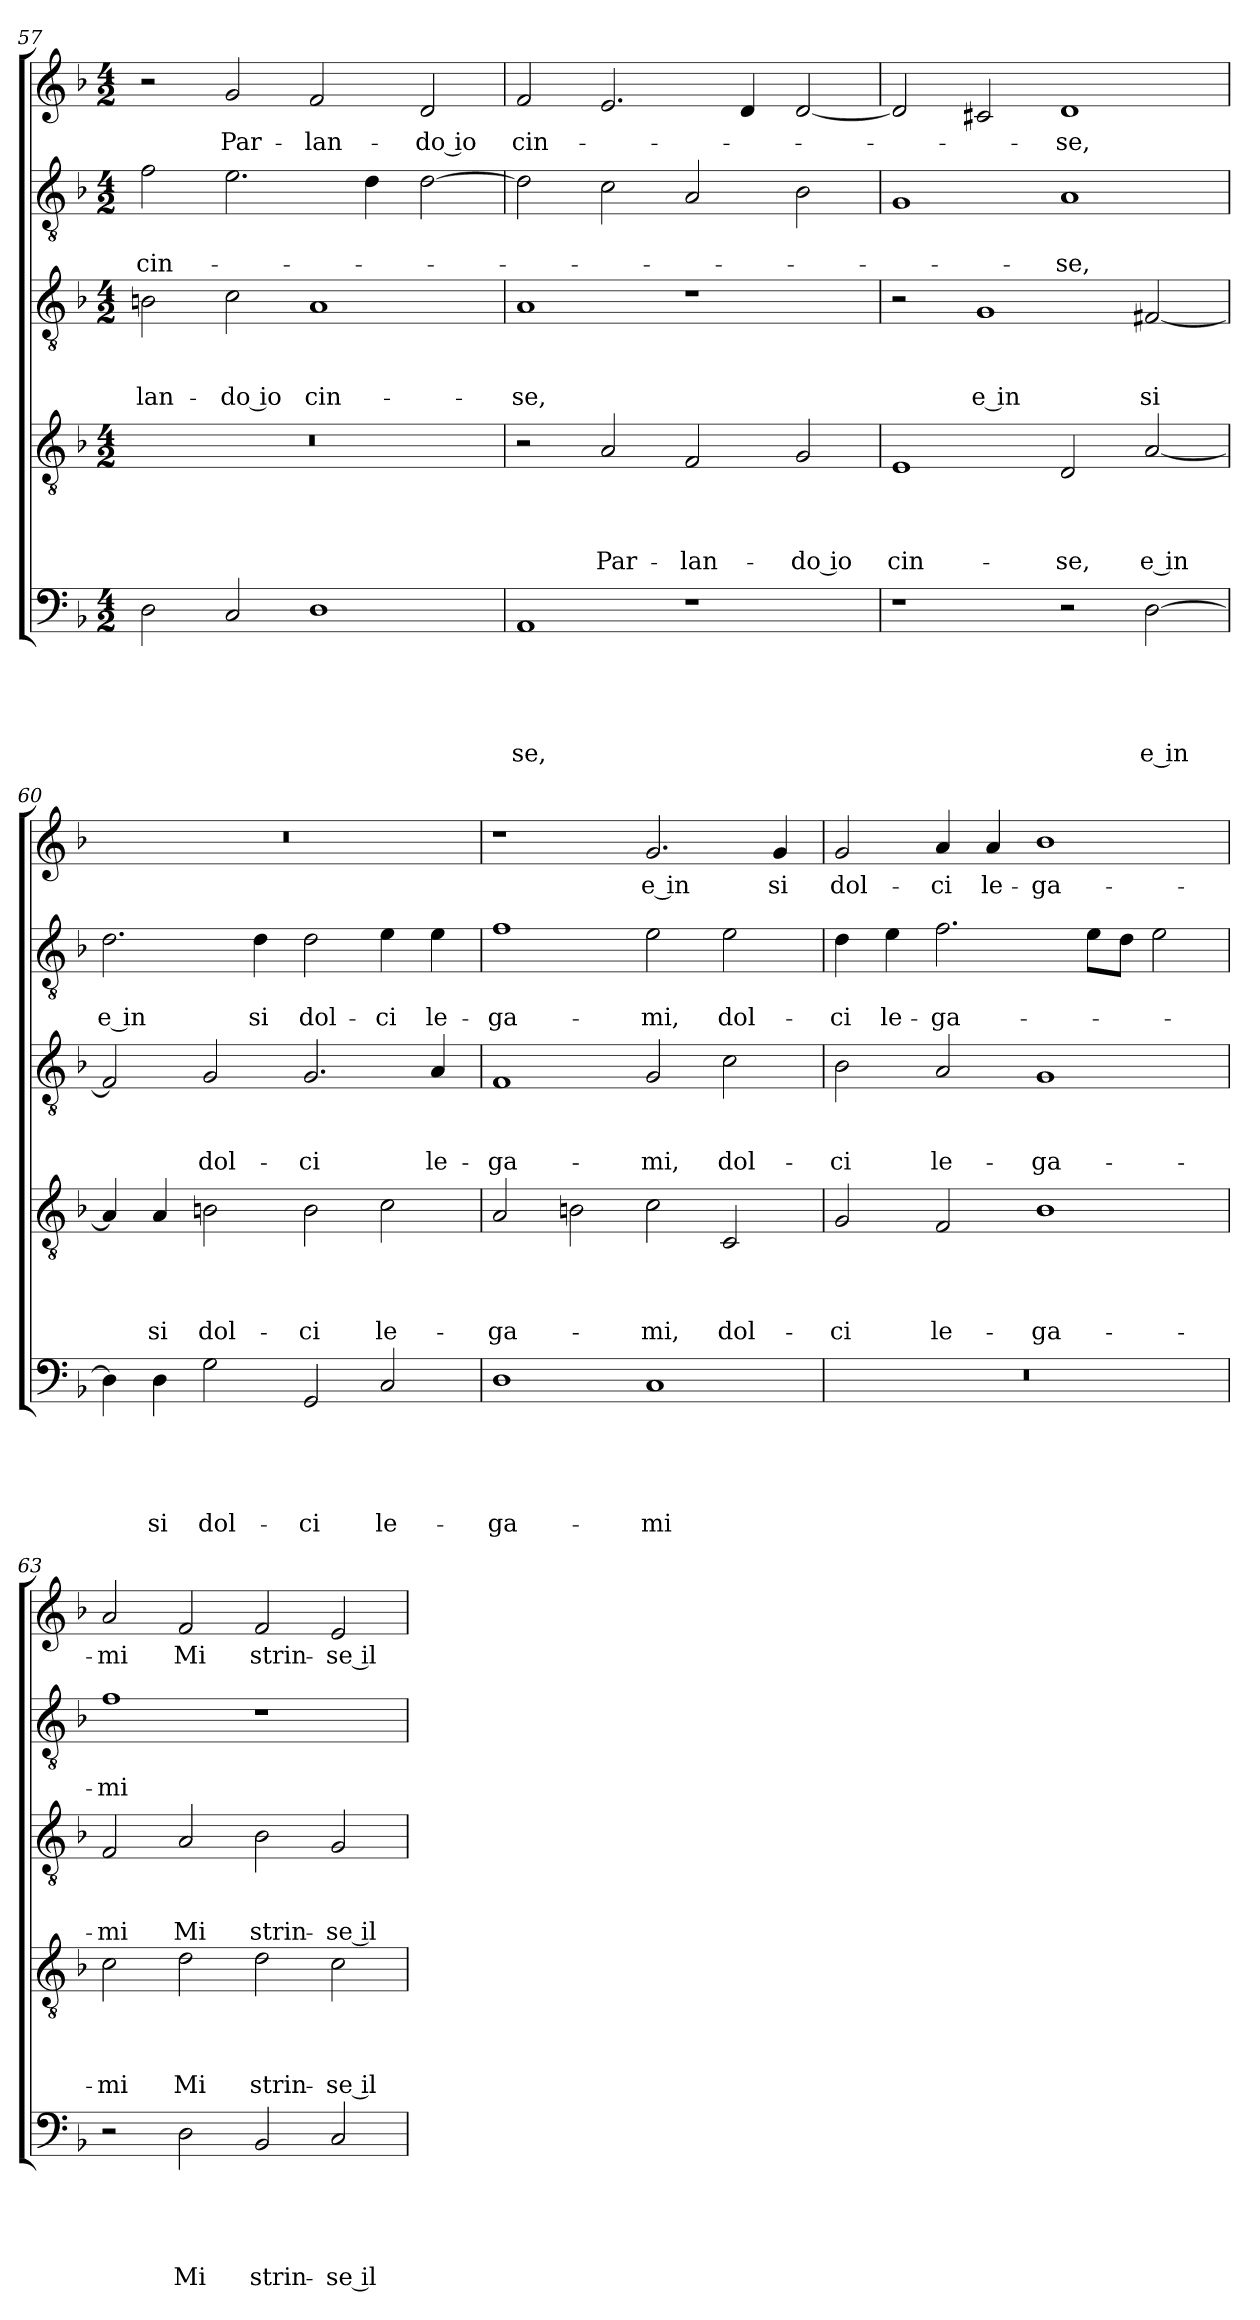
**kern	**text	**text	**text	**text	**text	**kern	**text	**text	**text	**text	**kern	**text	**text	**text	**kern	**text	**text	**kern	**text
*part5	*part5	*part5	*part5	*part5	*part5	*part4	*part4	*part4	*part4	*part4	*part3	*part3	*part3	*part3	*part2	*part2	*part2	*part1	*part1
*staff5	*staff5	*staff5	*staff5	*staff5	*staff5	*staff4	*staff4	*staff4	*staff4	*staff4	*staff3	*staff3	*staff3	*staff3	*staff2	*staff2	*staff2	*staff1	*staff1
!!LO:LB:g=z
*clefF4	*	*	*	*	*	*clefGv2	*	*	*	*	*clefGv2	*	*	*	*clefGv2	*	*	*clefG2	*
*k[b-]	*	*	*	*	*	*k[b-]	*	*	*	*	*k[b-]	*	*	*	*k[b-]	*	*	*k[b-]	*
*d:	*	*	*	*	*	*d:	*	*	*	*	*d:	*	*	*	*d:	*	*	*d:	*
*M4/2	*	*	*	*	*	*M4/2	*	*	*	*	*M4/2	*	*	*	*M4/2	*	*	*M4/2	*
=57	=57	=57	=57	=57	=57	=57	=57	=57	=57	=57	=57	=57	=57	=57	=57	=57	=57	=57	=57
!	!	!	!	!	!	!	!	!	!	!	!	!	!	!LO:LY:b	!	!	!LO:LY:b	!	!
2D\	.	.	.	.	.	0r	.	.	.	.	2Bn\	.	.	-lan-	2f\	.	cin-	2r	.
!	!	!	!	!	!	!	!	!	!	!	!	!	!	!LO:LY:b	!	!	!	!	!LO:LY:b
2C/	.	.	.	.	.	.	.	.	.	.	2c\	.	.	-do io	2.e\	.	.	2g/	Par-
!	!	!	!	!	!	!	!	!	!	!	!	!	!	!LO:LY:b	!	!	!	!	!LO:LY:b
1D	.	.	.	.	.	.	.	.	.	.	1A	.	.	cin-	.	.	.	2f/	-lan-
.	.	.	.	.	.	.	.	.	.	.	.	.	.	.	4d\	.	.	.	.
!	!	!	!	!	!	!	!	!	!	!	!	!	!	!	!	!	!	!	!LO:LY:b
.	.	.	.	.	.	.	.	.	.	.	.	.	.	.	[2d\	.	.	2d/	-do io
=58	=58	=58	=58	=58	=58	=58	=58	=58	=58	=58	=58	=58	=58	=58	=58	=58	=58	=58	=58
!	!	!	!	!	!LO:LY:b	!	!	!	!	!	!	!	!	!LO:LY:b	!	!	!	!	!LO:LY:b
1AA	.	.	.	.	-se,	2r	.	.	.	.	1A	.	.	-se,	2d\]	.	.	2f/	cin-
!	!	!	!	!	!	!	!	!	!	!LO:LY:b	!	!	!	!	!	!	!	!	!
.	.	.	.	.	.	2A/	.	.	.	Par-	.	.	.	.	2c\	.	.	2.e/	.
!	!	!	!	!	!	!	!	!	!	!LO:LY:b	!	!	!	!	!	!	!	!	!
1r	.	.	.	.	.	2F/	.	.	.	-lan-	1r	.	.	.	2A/	.	.	.	.
.	.	.	.	.	.	.	.	.	.	.	.	.	.	.	.	.	.	4d/	.
!	!	!	!	!	!	!	!	!	!	!LO:LY:b	!	!	!	!	!	!	!	!	!
.	.	.	.	.	.	2G/	.	.	.	-do io	.	.	.	.	2B-\	.	.	[2d/	.
=59	=59	=59	=59	=59	=59	=59	=59	=59	=59	=59	=59	=59	=59	=59	=59	=59	=59	=59	=59
!	!	!	!	!	!	!	!	!	!	!LO:LY:b	!	!	!	!	!	!	!	!	!
1r	.	.	.	.	.	1E	.	.	.	cin-	2r	.	.	.	1G	.	.	2d/]	.
!	!	!	!	!	!	!	!	!	!	!	!	!	!	!LO:LY:b	!	!	!	!	!
.	.	.	.	.	.	.	.	.	.	.	1G	.	.	e in	.	.	.	2c#X/	.
!	!	!	!	!	!	!	!	!	!	!LO:LY:b	!	!	!	!	!	!	!LO:LY:b	!	!LO:LY:b
2r	.	.	.	.	.	2D/	.	.	.	-se,	.	.	.	.	1A	.	-se,	1d	-se,
!	!	!	!	!	!LO:LY:b	!	!	!	!	!LO:LY:b	!	!	!	!LO:LY:b	!	!	!	!	!
[2D\	.	.	.	.	e in	[2A/	.	.	.	e in	[2F#X/	.	.	si	.	.	.	.	.
=60	=60	=60	=60	=60	=60	=60	=60	=60	=60	=60	=60	=60	=60	=60	=60	=60	=60	=60	=60
!	!	!	!	!	!	!	!	!	!	!	!	!	!	!	!	!	!LO:LY:b	!	!
4D\]	.	.	.	.	.	4A/]	.	.	.	.	2F#/]	.	.	.	2.d\	.	e in	0r	.
!	!	!	!	!	!LO:LY:b	!	!	!	!	!LO:LY:b	!	!	!	!	!	!	!	!	!
4D\	.	.	.	.	si	4A/	.	.	.	si	.	.	.	.	.	.	.	.	.
!	!	!	!	!	!LO:LY:b	!	!	!	!	!LO:LY:b	!	!	!	!LO:LY:b	!	!	!	!	!
2G\	.	.	.	.	dol-	2Bn\	.	.	.	dol-	2G/	.	.	dol-	.	.	.	.	.
!	!	!	!	!	!	!	!	!	!	!	!	!	!	!	!	!	!LO:LY:b	!	!
.	.	.	.	.	.	.	.	.	.	.	.	.	.	.	4d\	.	si	.	.
!	!	!	!	!	!LO:LY:b	!	!	!	!	!LO:LY:b	!	!	!	!LO:LY:b	!	!	!LO:LY:b	!	!
2GG/	.	.	.	.	-ci	2B\	.	.	.	-ci	2.G/	.	.	-ci	2d\	.	dol-	.	.
!	!	!	!	!	!LO:LY:b	!	!	!	!	!LO:LY:b	!	!	!	!	!	!	!LO:LY:b	!	!
2C/	.	.	.	.	le-	2c\	.	.	.	le-	.	.	.	.	4e\	.	-ci	.	.
!	!	!	!	!	!	!	!	!	!	!	!	!	!	!LO:LY:b	!	!	!LO:LY:b	!	!
.	.	.	.	.	.	.	.	.	.	.	4A/	.	.	le-	4e\	.	le-	.	.
=61	=61	=61	=61	=61	=61	=61	=61	=61	=61	=61	=61	=61	=61	=61	=61	=61	=61	=61	=61
!	!	!	!	!	!LO:LY:b	!	!	!	!	!LO:LY:b	!	!	!	!LO:LY:b	!	!	!LO:LY:b	!	!
1D	.	.	.	.	-ga-	2A/	.	.	.	-ga-	1F	.	.	-ga-	1f	.	-ga-	1r	.
.	.	.	.	.	.	2Bn\	.	.	.	.	.	.	.	.	.	.	.	.	.
!	!	!	!	!	!LO:LY:b	!	!	!	!	!LO:LY:b	!	!	!	!LO:LY:b	!	!	!LO:LY:b	!	!LO:LY:b
1C	.	.	.	.	-mi	2c\	.	.	.	-mi,	2G/	.	.	-mi,	2e\	.	-mi,	2.g/	e in
!	!	!	!	!	!	!	!	!	!	!LO:LY:b	!	!	!	!LO:LY:b	!	!	!LO:LY:b	!	!
.	.	.	.	.	.	2C/	.	.	.	dol-	2c\	.	.	dol-	2e\	.	dol-	.	.
!	!	!	!	!	!	!	!	!	!	!	!	!	!	!	!	!	!	!	!LO:LY:b
.	.	.	.	.	.	.	.	.	.	.	.	.	.	.	.	.	.	4g/	si
=62	=62	=62	=62	=62	=62	=62	=62	=62	=62	=62	=62	=62	=62	=62	=62	=62	=62	=62	=62
!	!	!	!	!	!	!	!	!	!	!LO:LY:b	!	!	!	!LO:LY:b	!	!	!LO:LY:b	!	!LO:LY:b
0r	.	.	.	.	.	2G/	.	.	.	-ci	2B-\	.	.	-ci	4d\	.	-ci	2g/	dol-
!	!	!	!	!	!	!	!	!	!	!	!	!	!	!	!	!	!LO:LY:b	!	!
.	.	.	.	.	.	.	.	.	.	.	.	.	.	.	4e\	.	le-	.	.
!	!	!	!	!	!	!	!	!	!	!LO:LY:b	!	!	!	!LO:LY:b	!	!	!LO:LY:b	!	!LO:LY:b
.	.	.	.	.	.	2F/	.	.	.	le-	2A/	.	.	le-	2.f\	.	-ga-	4a/	-ci
!	!	!	!	!	!	!	!	!	!	!	!	!	!	!	!	!	!	!	!LO:LY:b
.	.	.	.	.	.	.	.	.	.	.	.	.	.	.	.	.	.	4a/	le-
!	!	!	!	!	!	!	!	!	!	!LO:LY:b	!	!	!	!LO:LY:b	!	!	!	!	!LO:LY:b
.	.	.	.	.	.	1B-	.	.	.	-ga-	1G	.	.	-ga-	.	.	.	1b-	-ga-
.	.	.	.	.	.	.	.	.	.	.	.	.	.	.	8e\L	.	.	.	.
.	.	.	.	.	.	.	.	.	.	.	.	.	.	.	8d\J	.	.	.	.
.	.	.	.	.	.	.	.	.	.	.	.	.	.	.	2e\	.	.	.	.
!!LO:PB:g=z
=63	=63	=63	=63	=63	=63	=63	=63	=63	=63	=63	=63	=63	=63	=63	=63	=63	=63	=63	=63
!	!	!	!	!	!	!	!	!	!	!LO:LY:b	!	!	!	!LO:LY:b	!	!	!LO:LY:b	!	!LO:LY:b
2r	.	.	.	.	.	2c\	.	.	.	-mi	2F/	.	.	-mi	1f	.	-mi	2a/	-mi
!	!	!	!	!	!LO:LY:b	!	!	!	!	!LO:LY:b	!	!	!	!LO:LY:b	!	!	!	!	!LO:LY:b
2D\	.	.	.	.	Mi	2d\	.	.	.	Mi	2A/	.	.	Mi	.	.	.	2f/	Mi
!	!	!	!	!	!LO:LY:b	!	!	!	!	!LO:LY:b	!	!	!	!LO:LY:b	!	!	!	!	!LO:LY:b
2BB-/	.	.	.	.	strin-	2d\	.	.	.	strin-	2B-\	.	.	strin-	1r	.	.	2f/	strin-
!	!	!	!	!	!LO:LY:b	!	!	!	!	!LO:LY:b	!	!	!	!LO:LY:b	!	!	!	!	!LO:LY:b
2C/	.	.	.	.	-se il	2c\	.	.	.	-se il	2G/	.	.	-se il	.	.	.	2e/	-se il
=	=	=	=	=	=	=	=	=	=	=	=	=	=	=	=	=	=	=	=
*-	*-	*-	*-	*-	*-	*-	*-	*-	*-	*-	*-	*-	*-	*-	*-	*-	*-	*-	*-
